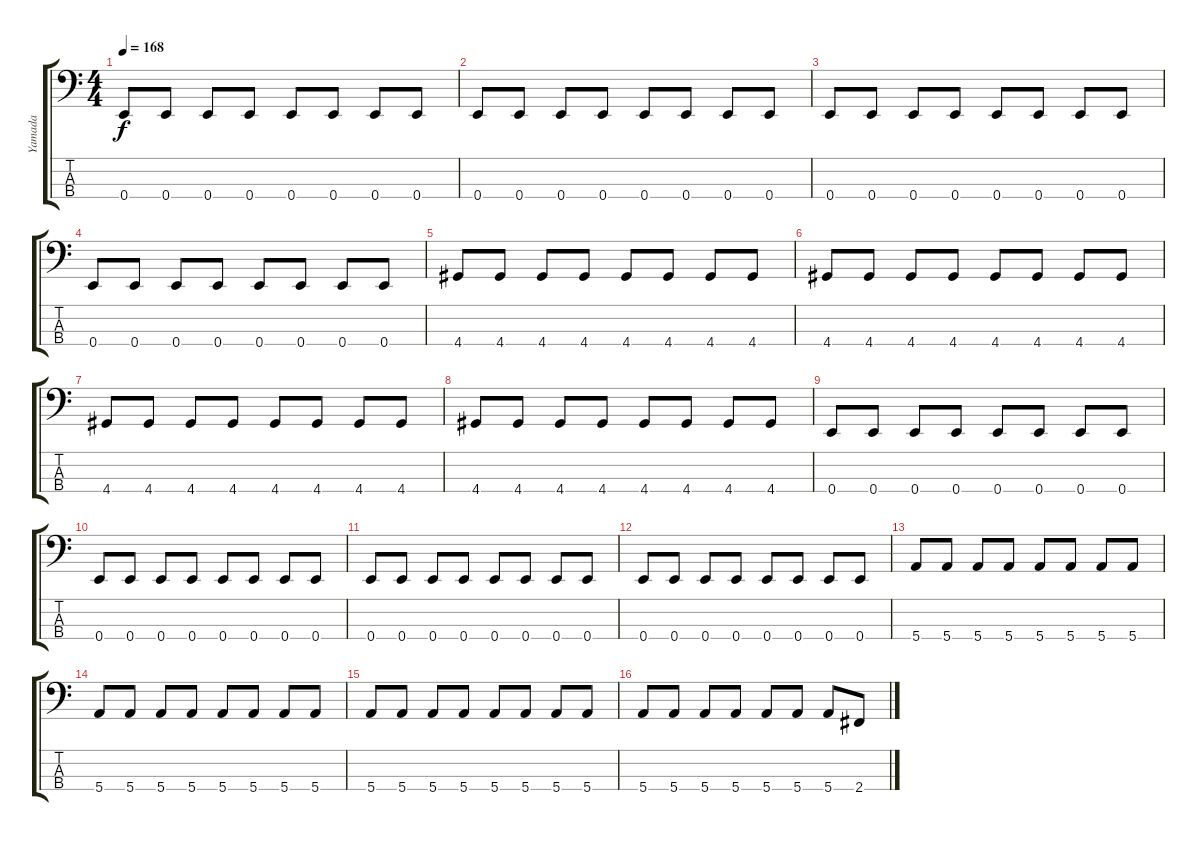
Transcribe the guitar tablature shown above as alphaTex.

\track ("Yamada" "Yamada") {instrument electricbasspick}
\staff {score tabs}
\tuning (G2 D2 A1 E1) {hide}
\ts (4 4)
\tempo 168
\clef f4
\ks c
0.4.8{dy f} 0.4.8 0.4.8 0.4.8 0.4.8 0.4.8 0.4.8 0.4.8 |
0.4.8 0.4.8 0.4.8 0.4.8 0.4.8 0.4.8 0.4.8 0.4.8 |
0.4.8 0.4.8 0.4.8 0.4.8 0.4.8 0.4.8 0.4.8 0.4.8 |
0.4.8 0.4.8 0.4.8 0.4.8 0.4.8 0.4.8 0.4.8 0.4.8 |
4.4.8 4.4.8 4.4.8 4.4.8 4.4.8 4.4.8 4.4.8 4.4.8 |
4.4.8 4.4.8 4.4.8 4.4.8 4.4.8 4.4.8 4.4.8 4.4.8 |
4.4.8 4.4.8 4.4.8 4.4.8 4.4.8 4.4.8 4.4.8 4.4.8 |
4.4.8 4.4.8 4.4.8 4.4.8 4.4.8 4.4.8 4.4.8 4.4.8 |
0.4.8 0.4.8 0.4.8 0.4.8 0.4.8 0.4.8 0.4.8 0.4.8 |
0.4.8 0.4.8 0.4.8 0.4.8 0.4.8 0.4.8 0.4.8 0.4.8 |
0.4.8 0.4.8 0.4.8 0.4.8 0.4.8 0.4.8 0.4.8 0.4.8 |
0.4.8 0.4.8 0.4.8 0.4.8 0.4.8 0.4.8 0.4.8 0.4.8 |
5.4.8 5.4.8 5.4.8 5.4.8 5.4.8 5.4.8 5.4.8 5.4.8 |
5.4.8 5.4.8 5.4.8 5.4.8 5.4.8 5.4.8 5.4.8 5.4.8 |
5.4.8 5.4.8 5.4.8 5.4.8 5.4.8 5.4.8 5.4.8 5.4.8 |
5.4.8 5.4.8 5.4.8 5.4.8 5.4.8 5.4.8 5.4.8 2.4.8
